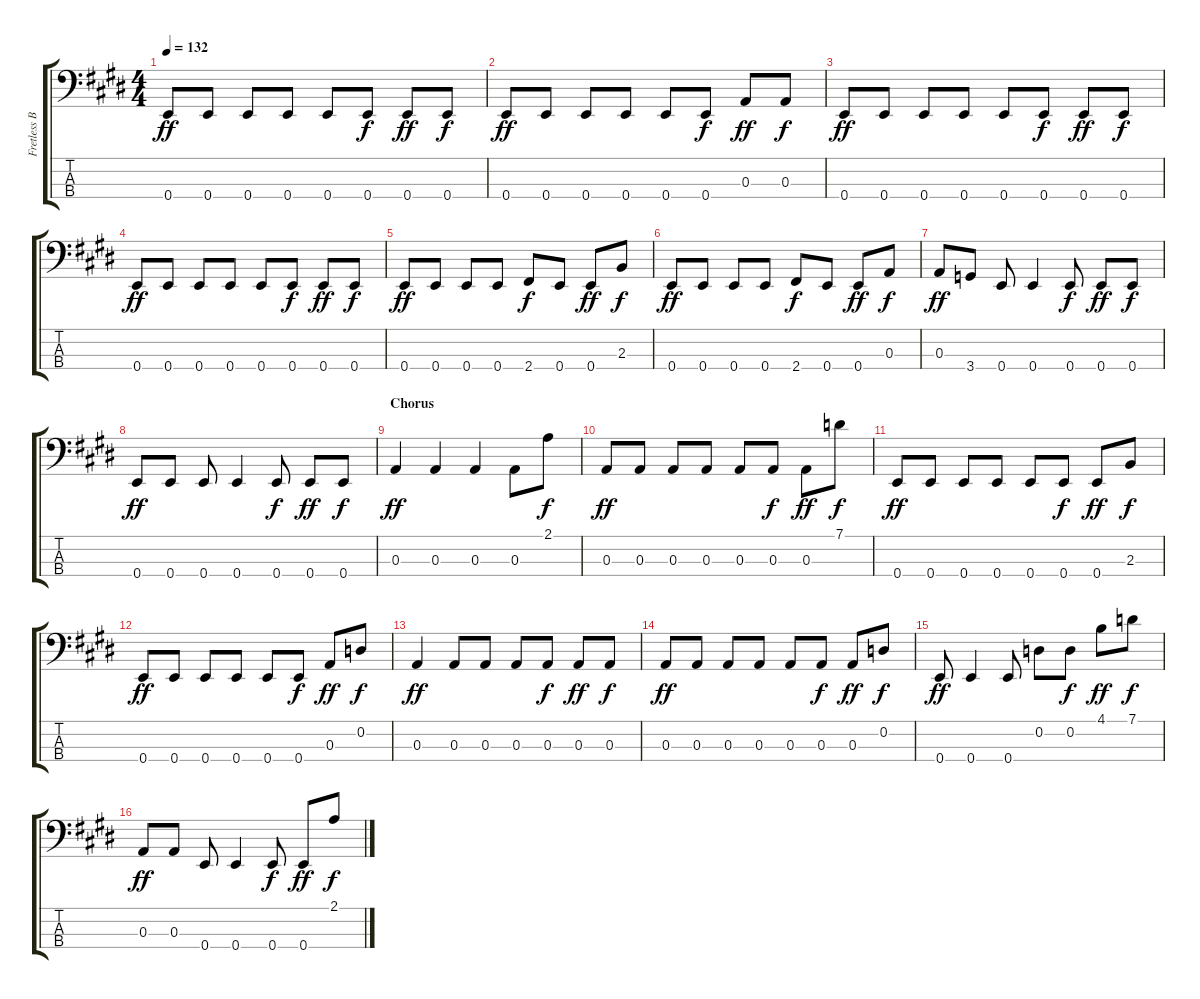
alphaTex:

\track ("Fretless Bass" "Fretless B") {instrument electricbassfinger}
\staff {score tabs}
\tuning (G2 D2 A1 E1) {hide}
\ts (4 4)
\tempo 132
\clef f4
\ks e
0.4.8{dy ff} 0.4.8 0.4.8 0.4.8 0.4.8 0.4.8{dy f} 0.4.8{dy ff} 0.4.8{dy f} |
0.4.8{dy ff} 0.4.8 0.4.8 0.4.8 0.4.8 0.4.8{dy f} 0.3.8{dy ff} 0.3.8{dy f} |
0.4.8{dy ff} 0.4.8 0.4.8 0.4.8 0.4.8 0.4.8{dy f} 0.4.8{dy ff} 0.4.8{dy f} |
0.4.8{dy ff} 0.4.8 0.4.8 0.4.8 0.4.8 0.4.8{dy f} 0.4.8{dy ff} 0.4.8{dy f} |
0.4.8{dy ff} 0.4.8 0.4.8 0.4.8 2.4.8{dy f} 0.4.8 0.4.8{dy ff} 2.3.8{dy f} |
0.4.8{dy ff} 0.4.8 0.4.8 0.4.8 2.4.8{dy f} 0.4.8 0.4.8{dy ff} 0.3.8{dy f} |
0.3.8{dy ff} 3.4.8 0.4.8 0.4.4 0.4.8{dy f} 0.4.8{dy ff} 0.4.8{dy f} |
0.4.8{dy ff} 0.4.8 0.4.8 0.4.4 0.4.8{dy f} 0.4.8{dy ff} 0.4.8{dy f} |
\section ("" "Chorus")
0.3.4{dy ff} 0.3.4 0.3.4 0.3.8 2.1.8{dy f} |
0.3.8{dy ff} 0.3.8 0.3.8 0.3.8 0.3.8 0.3.8{dy f} 0.3.8{dy ff} 7.1.8{dy f} |
0.4.8{dy ff} 0.4.8 0.4.8 0.4.8 0.4.8 0.4.8{dy f} 0.4.8{dy ff} 2.3.8{dy f} |
0.4.8{dy ff} 0.4.8 0.4.8 0.4.8 0.4.8 0.4.8{dy f} 0.3.8{dy ff} 0.2.8{dy f} |
0.3.4{dy ff} 0.3.8 0.3.8 0.3.8 0.3.8{dy f} 0.3.8{dy ff} 0.3.8{dy f} |
0.3.8{dy ff} 0.3.8 0.3.8 0.3.8 0.3.8 0.3.8{dy f} 0.3.8{dy ff} 0.2.8{dy f} |
0.4.8{dy ff} 0.4.4 0.4.8 0.2.8 0.2.8{dy f} 4.1.8{dy ff} 7.1.8{dy f} |
0.3.8{dy ff} 0.3.8 0.4.8 0.4.4 0.4.8{dy f} 0.4.8{dy ff} 2.1.8{dy f}
